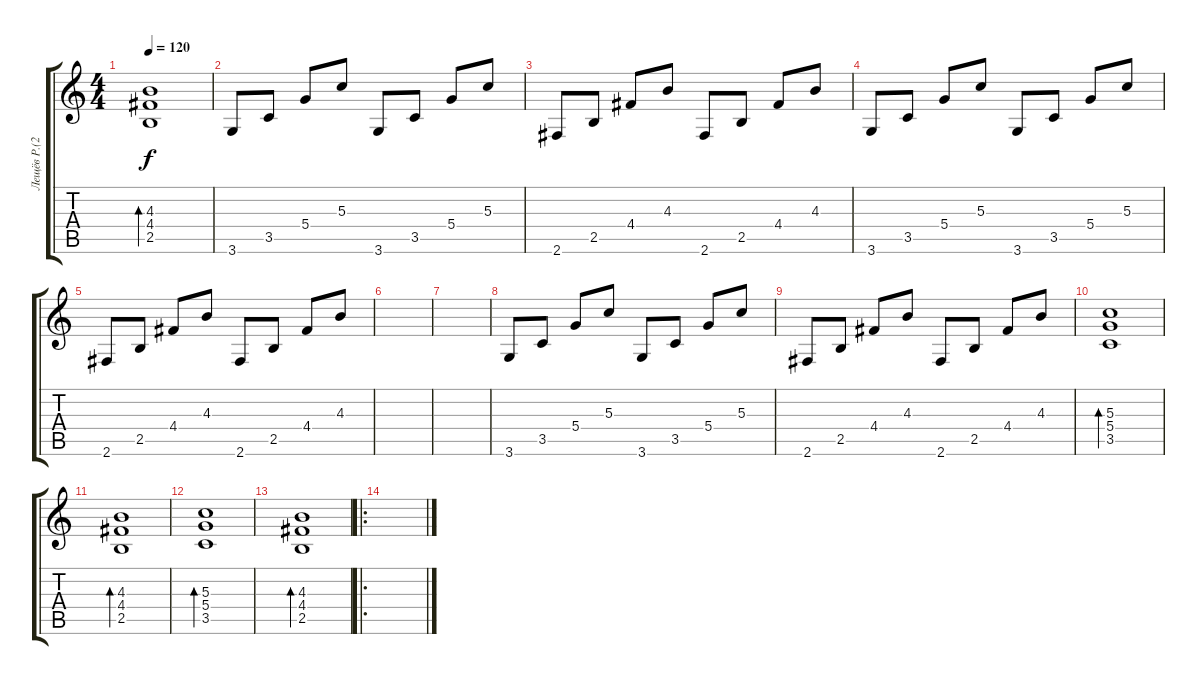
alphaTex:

\track ("Лещёв Р.(2)" "Лещёв Р.(2") {instrument electricguitarclean}
\staff {score tabs}
\tuning (E4 B3 G3 D3 A2 E2) {hide}
\ts (4 4)
\tempo 120
\clef g2
\ks c
(4.3 4.4 2.5).1{bd 480 dy f} |
3.6.8 3.5.8 5.4.8 5.3.8 3.6.8 3.5.8 5.4.8 5.3.8 |
2.6.8 2.5.8 4.4.8 4.3.8 2.6.8 2.5.8 4.4.8 4.3.8 |
3.6.8 3.5.8 5.4.8 5.3.8 3.6.8 3.5.8 5.4.8 5.3.8 |
2.6.8 2.5.8 4.4.8 4.3.8 2.6.8 2.5.8 4.4.8 4.3.8 |
|
|
3.6.8 3.5.8 5.4.8 5.3.8 3.6.8 3.5.8 5.4.8 5.3.8 |
2.6.8 2.5.8 4.4.8 4.3.8 2.6.8 2.5.8 4.4.8 4.3.8 |
(5.3 5.4 3.5).1{bd 480} |
(4.3 4.4 2.5).1{bd 480} |
(5.3 5.4 3.5).1{bd 480} |
(4.3 4.4 2.5).1{bd 480} |
\ro
